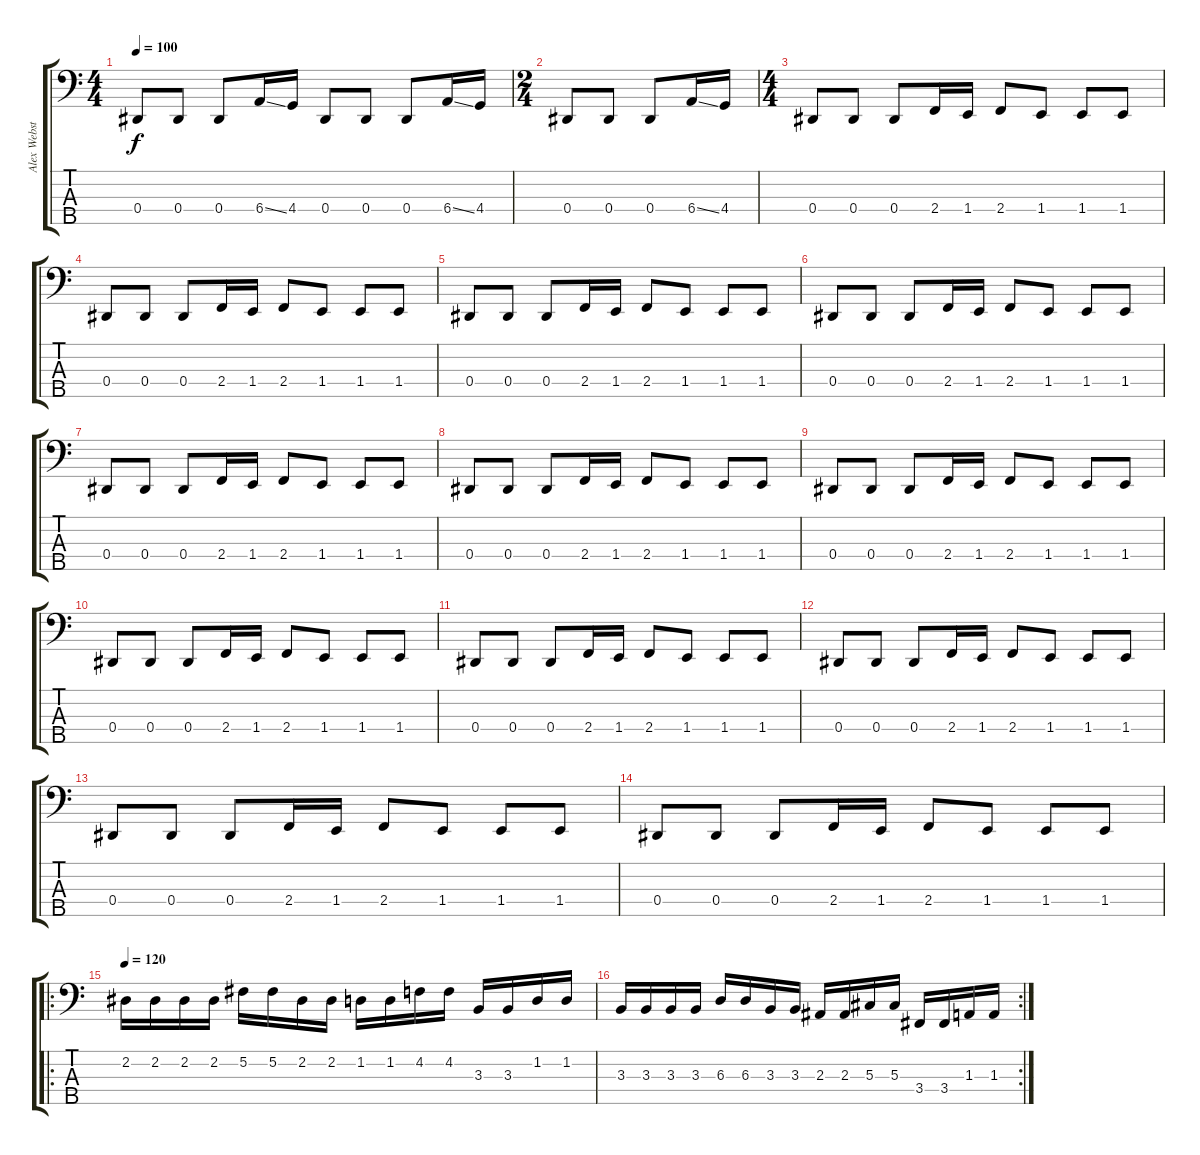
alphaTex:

\track ("Alex Webster" "Alex Webst") {instrument electricbassfinger}
\staff {score tabs}
\tuning (Gb2 Db2 Ab1 Eb1 Bb0) {hide}
\ts (4 4)
\tempo 100
\clef f4
\ks c
0.4.8{dy f} 0.4.8 0.4.8 6.4{ss}.16 4.4.16 0.4.8 0.4.8 0.4.8 6.4{ss}.16 4.4.16 |
\ts (2 4)
0.4.8 0.4.8 0.4.8 6.4{ss}.16 4.4.16 |
\ts (4 4)
0.4.8 0.4.8 0.4.8 2.4.16 1.4.16 2.4.8 1.4.8 1.4.8 1.4.8 |
0.4.8 0.4.8 0.4.8 2.4.16 1.4.16 2.4.8 1.4.8 1.4.8 1.4.8 |
0.4.8 0.4.8 0.4.8 2.4.16 1.4.16 2.4.8 1.4.8 1.4.8 1.4.8 |
0.4.8 0.4.8 0.4.8 2.4.16 1.4.16 2.4.8 1.4.8 1.4.8 1.4.8 |
0.4.8 0.4.8 0.4.8 2.4.16 1.4.16 2.4.8 1.4.8 1.4.8 1.4.8 |
0.4.8 0.4.8 0.4.8 2.4.16 1.4.16 2.4.8 1.4.8 1.4.8 1.4.8 |
0.4.8 0.4.8 0.4.8 2.4.16 1.4.16 2.4.8 1.4.8 1.4.8 1.4.8 |
0.4.8 0.4.8 0.4.8 2.4.16 1.4.16 2.4.8 1.4.8 1.4.8 1.4.8 |
0.4.8 0.4.8 0.4.8 2.4.16 1.4.16 2.4.8 1.4.8 1.4.8 1.4.8 |
0.4.8 0.4.8 0.4.8 2.4.16 1.4.16 2.4.8 1.4.8 1.4.8 1.4.8 |
0.4.8 0.4.8 0.4.8 2.4.16 1.4.16 2.4.8 1.4.8 1.4.8 1.4.8 |
0.4.8 0.4.8 0.4.8 2.4.16 1.4.16 2.4.8 1.4.8 1.4.8 1.4.8 |
\ro
\tempo 120
2.2.16 2.2.16 2.2.16 2.2.16 5.2.16 5.2.16 2.2.16 2.2.16 1.2.16 1.2.16 4.2.16 4.2.16 3.3.16 3.3.16 1.2.16 1.2.16 |
\rc 2
3.3.16 3.3.16 3.3.16 3.3.16 6.3.16 6.3.16 3.3.16 3.3.16 2.3.16 2.3.16 5.3.16 5.3.16 3.4.16 3.4.16 1.3.16 1.3.16
